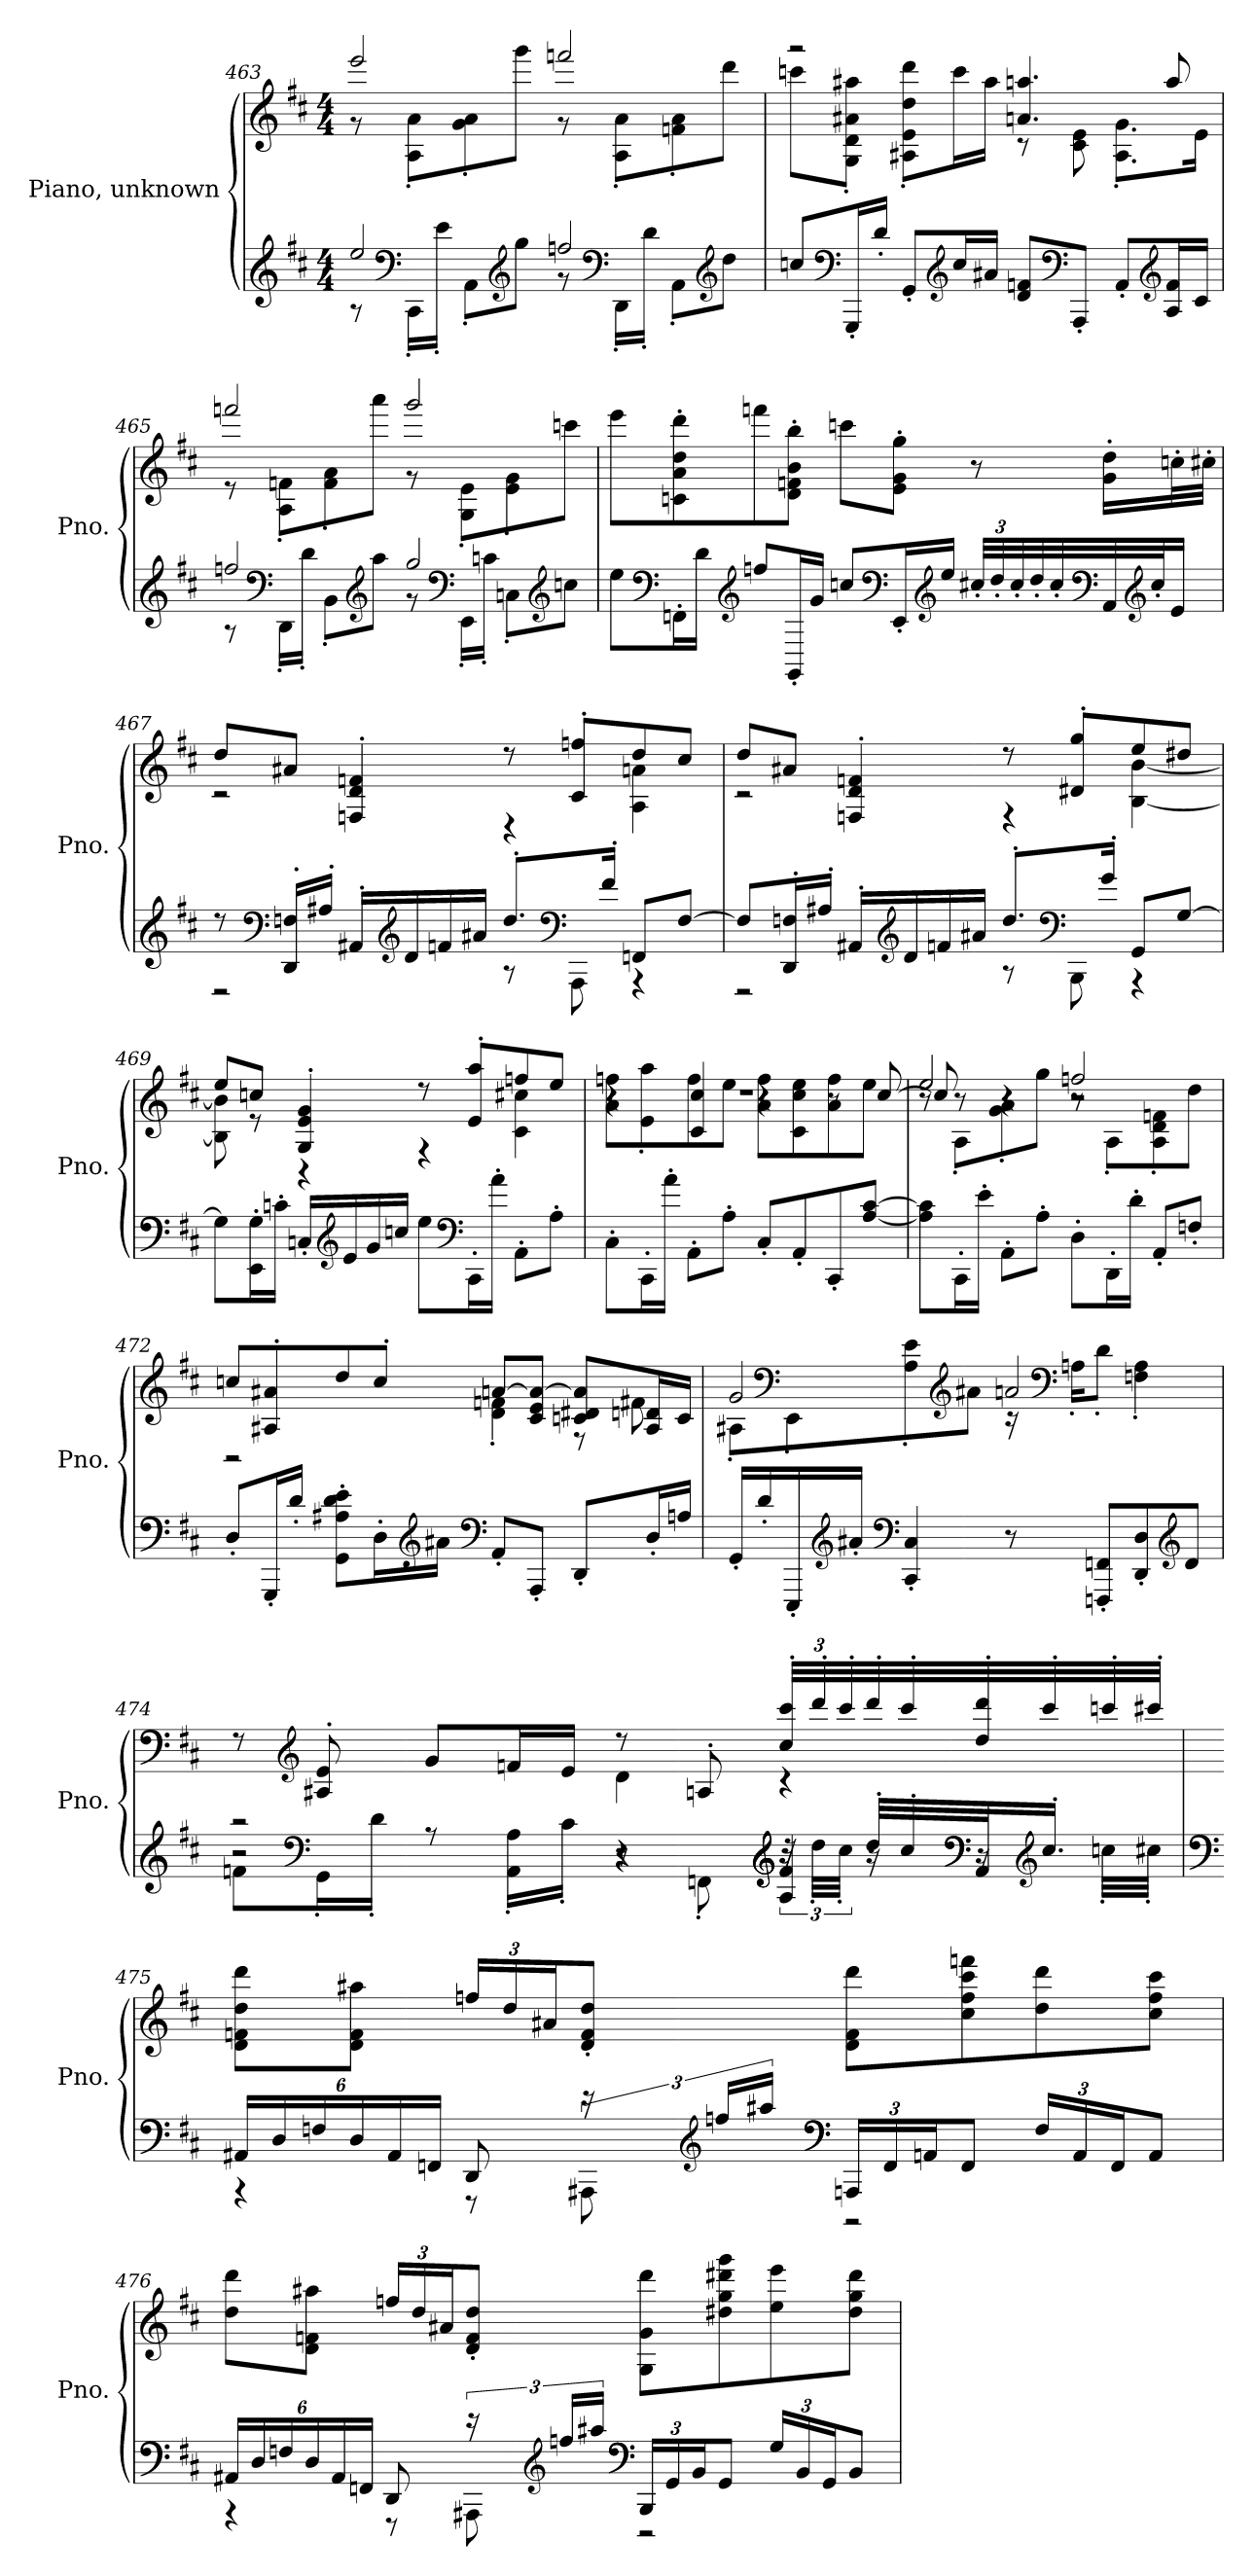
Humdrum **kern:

**kern	**kern
*part1	*part1
*staff2	*staff1
*I"Piano, unknown	*
*I'Pno.	*
!!LO:PB:g=z
*clefG2	*clefG2
*k[f#c#]	*k[f#c#]
*M4/4	*M4/4
=463	=463
*^	*^
2ee/	8r	2eee/	8r
*clefF4	*	*	*
.	16CC#'\LL	.	8A\' 8a\'L
.	16e'\JJ	.	.
.	8AA'\L	.	8g\' 8a\'
*clefG2	*	*	*
.	8gg\J	.	8ggg\J
2ffn/	8r	2fffn/	8r
*clefF4	*	*	*
.	16DD'\LL	.	8A\' 8a\'L
.	16d'\JJ	.	.
.	8AA'\L	.	8fn\' 8a\'
*clefG2	*	*	*
.	8dd\J	.	8ddd\J
*v	*v	*	*
=464	=464	=464
8ccn/L	2r	8cccn\L
*clefF4	*	*
16GGG'/L	.	8G\' 8d\' 8a#X\' 8aa#X\'J
16d'/JJ	.	.
8GG'/L	.	8A#X\' 8e\' 8dd\' 8ddd\'L
*clefG2	*	*
16cc/L	.	16ccc\L
16a#X/JJ	.	16aa#\JJ
8d/ 8fn/L	4.an/ 4.aan/	8r
*clefF4	*	*
8AAA'/J	.	8c#\ 8e\
8AA'/L	.	8.A#\' 8.g\'L
*clefG2	*	*
16A/ 16f/L	8aa/	.
16c#/JJ	.	16e\Jk
!!LO:LB:g=z	!!
=465	=465	=465
*^	*	*
2ffn/	8r	2fffn/	8r
*clefF4	*	*	*
.	16DD'\LL	.	8A\' 8fn\'L
.	16d'\JJ	.	.
.	8BB'\L	.	8f\' 8a\'
*clefG2	*	*	*
.	8aa\J	.	8aaa\J
2gg/	8r	2ggg/	8r
*clefF4	*	*	*
.	16EE'\LL	.	8G\' 8e\'L
.	16cn'\JJ	.	.
.	8Cn'\L	.	8e\' 8g\'
*clefG2	*	*	*
.	8ccn\J	.	8cccn\J
*v	*v	*	*
*	*v	*v
!!LO:LB:g=z
=466	=466
8ee\L	8eee\L
*clefF4	*
16FFn'\L	8cn\' 8a\' 8dd\' 8ddd\'
16d\JJ	.
*clefG2	*
8ffn/L	8fffn\
16GG'/L	8d\' 8fn\' 8b\' 8bb\'J
16g/JJ	.
8ccn/L	8cccn\L
*clefF4	*
16EE'/L	8e\' 8g\' 8gg\'J
*clefG2	*
16ee/JJ	.
*Xbrackettup	*
48cc#X'/LLL	8r
48dd'/	.
48cc#'/	.
32dd'/	.
32cc#'/	.
*clefF4	*
32AA/	16g\' 16dd\'LL
*clefG2	*
32cc#'/J	.
16e/JJ	32ccn'\L
.	32cc#X'\JJJ
!!LO:LB:g=z
=467	=467
*^	*^
8r	2r	8dd/L	2r
*clefF4	*	*	*
16DD/' 16Fn/'LL	.	8a#X/J	.
16A#X'/JJ	.	.	.
16AA#X'/LL	.	4Fn/' 4d/' 4fn/'	.
*clefG2	*	*	*
16d/	.	.	.
16fn/	.	.	.
16a#X/JJ	.	.	.
8.dd'/L	8r	8r	4r
*clefF4	*	*	*
.	8AAA\	8c#/' 8ffn/'L	.
16f'/Jk	.	.	.
8FFn/L	4r	8dd/	4A\ 4an\
[8F/J	.	8cc#/J	.
=468	=468	=468	=468
8F/L]	2r	8dd/L	2r
16DD/' 16Fn/'L	.	8a#X/J	.
16A#X'/JJ	.	.	.
16AA#X'/LL	.	4Fn/' 4d/' 4fn/'	.
*clefG2	*	*	*
16d/	.	.	.
16fn/	.	.	.
16a#X/JJ	.	.	.
8.dd'/L	8r	8r	4r
*clefF4	*	*	*
.	8BBB\	8d#X/' 8gg/'L	.
16g'/Jk	.	.	.
8GG/L	4r	8ee/	[4B\ [4b\
[8G/J	.	8dd#X/J	.
*v	*v	*	*
!!LO:LB:g=z	!!
=469	=469	=469
8G\L]	8ee/L	8B\] 8b\]
16EE\' 16G\'L	8ccn/J	8r
16cn'\JJ	.	.
16Cn'/LL	4G/' 4e/' 4g/'	4r
*clefG2	*	*
16e/	.	.
16g/	.	.
16ccn/JJ	.	.
8ee\L	8r	4r
*clefF4	*	*
16CC#'\L	8e/' 8aa/'L	.
16a'\JJ	.	.
8AA'\L	8ffn/	4c#\ 4cc#X\
8A'\J	8ee/J	.
=470	=470	=470
*	*	*^
8C#'\L	1r	8a\ 8ffn\L	4r
16CC#'\L	.	8e\' 8aa\'	.
16a'\JJ	.	.	.
8AA'\L	.	8ff\	4c#/ 4cc#/
8A'\J	.	8ee\J	.
8C#'/L	.	8a\ 8ff\L	4r
8AA'/	.	8c#\ 8cc#\ 8ee\	.
8CC#'/	.	8a\ 8ff\	8r
[8A/ [8c#/J	.	8ee\J	[8cc#/
=471	=471	=471	=471
8A\] 8c#\]L	2ee/	8r	8cc#/]
16CC#'\L	.	8A'\L	8r
16e'\JJ	.	.	.
8AA'\L	.	8g\' 8a\'	4r
8A'\J	.	8gg\J	.
8D'\L	2ffn/	8r	2r
16DD'\L	.	8A'\L	.
16d'\JJ	.	.	.
8AA'/L	.	8A\' 8d\' 8fn\'	.
8Fn'/J	.	8dd\J	.
*	*	*v	*v
!!LO:LB:g=z
=472	=472	=472
8D'/L	8ccn/L	2r
16GGG'/L	8A#X/' 8a#X/'	.
16d'/JJ	.	.
8GG\' 8A#X\' 8d\' 8e\'L	8dd/	.
16D'\L	8cc'/J	.
*clefG2	*	*
16a#X\JJ	.	.
*clefF4	*	*
8AA'/L	[8an/L	4d\' 4fn\'
8AAA'/J	8c#/ 8e/ 8a/_J	.
8DD'/L	8cn/ 8d#X/ 8a/]L	8r
16D'/L	16A#/ 16dn/L	8f#X\
16An/JJ	16c/JJ	.
!!LO:PB:g=z	!!
=473	=473	=473
16GG'/LL	2g/	8A#X'\L
16d'/	.	.
*	*clefF4	*
16EEE'/	.	8EE'\
*clefG2	*	*
16a#X'/JJ	.	.
*clefF4	*	*
4CC#/' 4C#/'	.	8A#\' 8e\'
*	*clefG2	*
.	.	8a#X\J
8r	2an/	16r
*	*clefF4	*
.	.	16An'\KL
8FFFn/' 8FFn/'L	.	8d'\J
8DD/' 8D/'	.	4Fn\' 4A\'
*clefG2	*	*
8d/J	.	.
!!LO:LB:g=z	!!
=474	=474	=474
*^	*	*
*	*^	*	*
2r	8fn\L	2r	8r	2r
*clefF4	*	*	*clefG2	*
.	16GG'\L	.	8A#X/' 8e/'	.
.	16d'\JJ	.	.	.
.	8r	.	8g/L	.
.	16AA\' 16A\'LL	.	16fn/L	.
.	16c#'\JJ	.	16e/JJ	.
4r	8r	4r	8r	4d\
.	8FFn'\	.	8An'/	.
*clefG2	*	*	*	*
*	*brackettup	*	*Xbrackettup	*
16r	48r	4A/ 4f/	48cc#/' 48ccc#/'LLL	4r
.	48dd'\LLL	.	48ddd'/	.
.	48cc#'\JJJ	.	48ccc#'/	.
32dd'/LLL	16r	.	32ddd'/	.
32cc#'/	.	.	32ccc#'/	.
*clefF4	*	*	*	*
32AA/J	16r	.	32dd/' 32ddd/'	.
*clefG2	*	*	*	*
16.cc#'/JJ	.	.	32ccc#'/	.
.	32ccn'\LLL	.	32cccn'/	.
.	32cc#X'\JJJ	.	32ccc#X'/JJJ	.
*v	*v	*v	*	*
*	*v	*v
!!LO:LB:g=z
=475	=475
*clefF4	*
*Xbrackettup	*
*^	*
24AA#X/LL	4r	8d\ 8fn\ 8dd\ 8ddd\L
24D/	.	.
24Fn/	.	.
24D/	.	8d\ 8f\ 8aa#X\J
24AA#/	.	.
24FFn/JJ	.	.
8DD/	8r	24ffn/LL
.	.	24dd/
.	.	24a#X/J
*brackettup	*	*
24r	8AAA#X\	8d/' 8f/' 8dd/'J
*clefG2	*	*
24ffn/LL	.	.
24aa#X/JJ	.	.
*clefF4	*	*
*Xbrackettup	*	*
24AAAn/LL	2r	8d\ 8f\ 8ddd\L
24FF/	.	.
24AAn/J	.	.
8FF/J	.	8cc#\ 8ff\ 8ccc#\ 8fffn\
24F/LL	.	8dd\ 8ddd\
24AA/	.	.
24FF/J	.	.
8AA/J	.	8cc#\ 8ff\ 8ccc#\J
!!LO:LB:g=z
=476	=476	=476
24AA#X/LL	4r	8dd\ 8ddd\L
24D/	.	.
24Fn/	.	.
24D/	.	8d\ 8fn\ 8aa#X\J
24AA#/	.	.
24FFn/JJ	.	.
8DD/	8r	24ffn/LL
.	.	24dd/
.	.	24a#X/J
*brackettup	*	*
24r	8AAA#X\	8d/' 8f/' 8dd/'J
*clefG2	*	*
24ffn/LL	.	.
24aa#X/JJ	.	.
*clefF4	*	*
*Xbrackettup	*	*
24BBB/LL	2r	8G\ 8g\ 8ddd\L
24GG/	.	.
24BB/J	.	.
8GG/J	.	8dd#X\ 8gg\ 8ddd#X\ 8ggg\
24G/LL	.	8ee\ 8eee\
24BB/	.	.
24GG/J	.	.
8BB/J	.	8dd#\ 8gg\ 8ddd#\J
*v	*v	*
=	=
*-	*-
